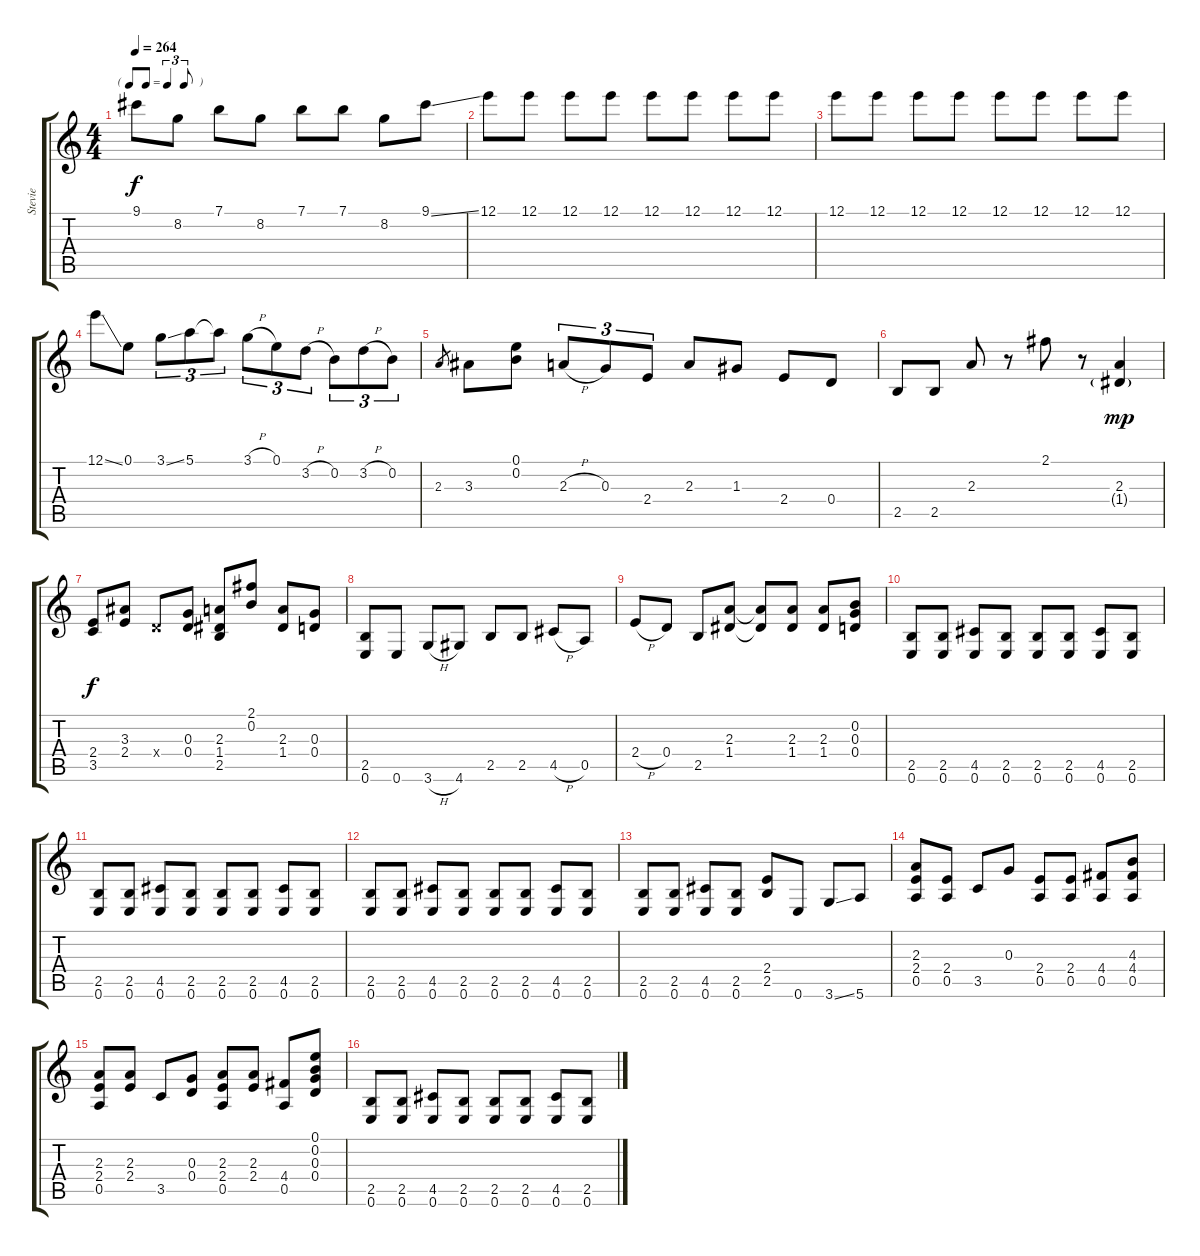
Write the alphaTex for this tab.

\track ("Stevie" "Stevie") {instrument distortionguitar}
\staff {score tabs}
\tuning (E4 B3 G3 D3 A2 E2) {hide}
\ts (4 4)
\tf triplet8th
\tempo 264
\clef g2
\ks c
9.1{t}.8{dy f} 8.2.8 7.1.8 8.2.8 7.1.8 7.1.8 8.2.8 9.1{ss}.8 |
12.1.8 12.1.8 12.1.8 12.1.8 12.1.8 12.1.8 12.1.8 12.1.8 |
12.1.8 12.1.8 12.1.8 12.1.8 12.1.8 12.1.8 12.1.8 12.1.8 |
12.1{ss}.8 0.1.8 3.1{ss}.8{tu (3 2)} 5.1.8{tu (3 2)} 5.1{t}.8{tu (3 2)} 3.1{h}.8{tu (3 2)} 0.1.8{tu (3 2)} 3.2{h}.8{tu (3 2)} 0.2.8{tu (3 2)} 3.2{h}.8{tu (3 2)} 0.2.8{tu (3 2)} |
2.3.8{gr} 3.3.8 (0.1 0.2).8 2.3{h}.8{tu (3 2)} 0.3.8{tu (3 2)} 2.4.8{tu (3 2)} 2.3.8 1.3.8 2.4.8 0.4.8 |
2.5.8 2.5.8 2.3.8 r.8 2.1.8 r.8 (2.3 1.4{g}).4{dy mp} |
(2.4 3.5).8{dy f} (3.3 2.4).8 0.4{x}.8 (0.3 0.4).8 (2.3 1.4 2.5).8 (2.1 0.2).8 (2.3 1.4).8 (0.3 0.4).8 |
(2.5 0.6).8 0.6.8 3.6{h}.8 4.6.8 2.5.8 2.5.8 4.5{h}.8 0.5.8 |
2.4{h}.8 0.4.8 2.5.8 (2.3 1.4).8 (2.3{t} 1.4{t}).8 (2.3 1.4).8 (2.3 1.4).8 (0.2 0.3 0.4).8 |
(2.5 0.6).8 (2.5 0.6).8 (4.5 0.6).8 (2.5 0.6).8 (2.5 0.6).8 (2.5 0.6).8 (4.5 0.6).8 (2.5 0.6).8 |
(2.5 0.6).8 (2.5 0.6).8 (4.5 0.6).8 (2.5 0.6).8 (2.5 0.6).8 (2.5 0.6).8 (4.5 0.6).8 (2.5 0.6).8 |
(2.5 0.6).8 (2.5 0.6).8 (4.5 0.6).8 (2.5 0.6).8 (2.5 0.6).8 (2.5 0.6).8 (4.5 0.6).8 (2.5 0.6).8 |
(2.5 0.6).8 (2.5 0.6).8 (4.5 0.6).8 (2.5 0.6).8 (2.4 2.5).8 0.6.8 3.6{ss}.8 5.6.8 |
(2.3 2.4 0.5).8 (2.4 0.5).8 3.5.8 0.3.8 (2.4 0.5).8 (2.4 0.5).8 (4.4 0.5).8 (4.3 4.4 0.5).8 |
(2.3 2.4 0.5).8 (2.3 2.4).8 3.5.8 (0.3 0.4).8 (2.3 2.4 0.5).8 (2.3 2.4).8 (4.4 0.5).8 (0.1 0.2 0.3 0.4).8 |
(2.5 0.6).8 (2.5 0.6).8 (4.5 0.6).8 (2.5 0.6).8 (2.5 0.6).8 (2.5 0.6).8 (4.5 0.6).8 (2.5 0.6).8
